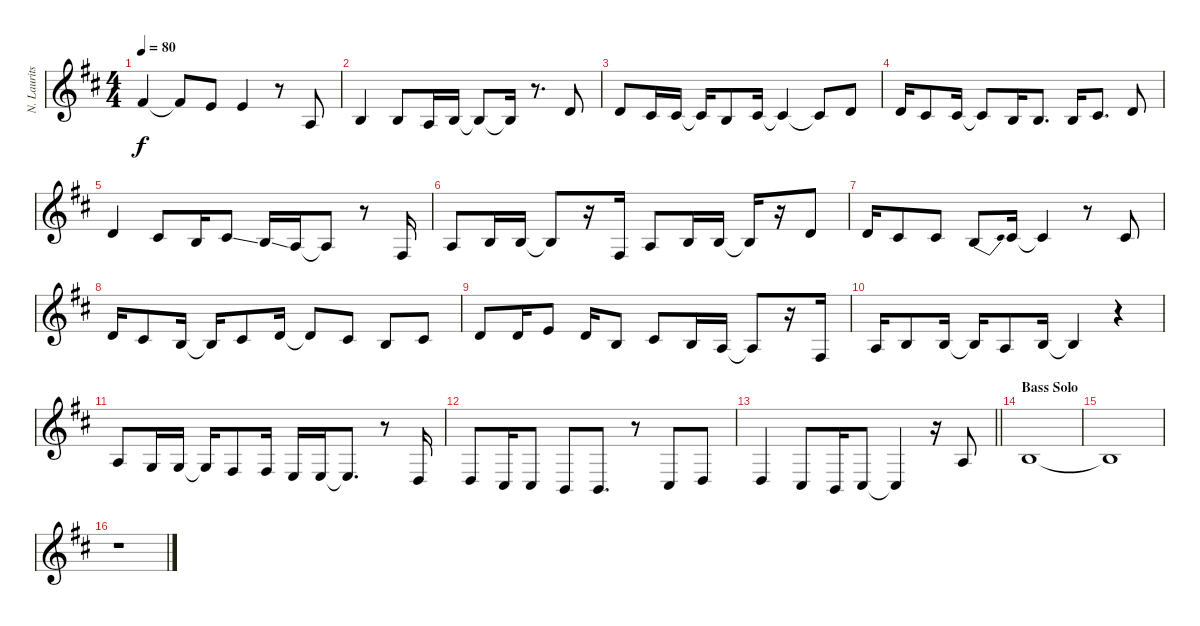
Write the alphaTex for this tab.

\track ("N. Lauritsen (Lead Vocals)" "N. Laurits") {instrument violin}
\staff {score}
\tuning (E4 B3 G3 D3 A2 E2) {hide}
\ts (4 4)
\tempo 80
\clef g2
\ks bminor
7.2.4{dy f} 7.2{t}.8 5.2.8 5.2.4 r.8 7.4.8 |
4.3.4 4.3.8 2.3.16 4.3.16 4.3{t}.8 4.3{t}.16 r.8{d} 7.3.8 |
7.3.8 6.3.16 6.3.16 6.3{t}.16 4.3.8 6.3.16 6.3{t}.4 6.3{t}.8 7.3.8 |
7.3.16 6.3.8 6.3.16 6.3{t}.8 4.3.16 4.3.8{d} 4.3.16 6.3.8{d} 7.3.8 |
7.3.4 6.3.8 4.3.16 6.3{ss}.8 4.3{ss}.16 2.3.16 2.3{t}.8 r.8 4.4.16 |
2.3.8 4.3.16 4.3.16 4.3{t}.8 r.16 4.4.16 2.3.8 4.3.16 4.3.16 4.3{t}.16 r.16 7.3.8 |
7.3.16 6.3.8 6.3.8 4.3{be (bend 0 0 60 4)}.8 6.3.16 6.3{t}.4 r.8 6.3.8 |
7.3.16 6.3.8 4.3.16 4.3{t}.16 6.3.8 7.3.16 7.3{t}.8 6.3.8 4.3.8 6.3.8 |
7.3.8 7.3.16 9.3.8 7.3.16 4.3.8 6.3.8 4.3.16 2.3.16 2.3{t}.8 r.16 4.4.16 |
7.4.16 4.3.8 4.3.16 4.3{t}.16 2.3.8 4.3.16 4.3{t}.4 r.4 |
7.4.8 5.4.16 5.4.16 5.4{t}.16 4.4.8 4.4.16 2.4.16 2.4.16 2.4{t}.8{d} r.8 5.5.16 |
5.5.8 4.5.16 4.5.8 2.5.8 2.5.8{d} r.8 4.5.8 5.5.8 |
\barLineRight lightlight
5.5.4 4.5.8 2.5.16 4.5.8 4.5{t}.4 r.16 7.4.8 |
\section ("" "Bass Solo")
9.4.1{volume 0} |
9.4{t}.1 |
r.1
